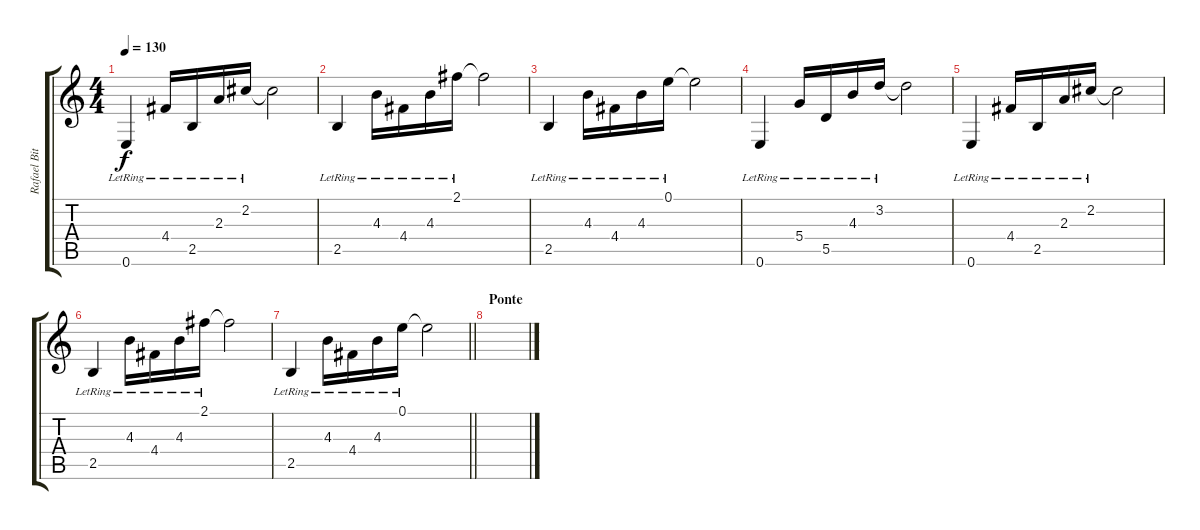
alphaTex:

\track ("Rafael Bittencourt" "Rafael Bit") {instrument acousticguitarnylon}
\staff {score tabs}
\tuning (E4 B3 G3 D3 A2 E2) {hide}
\ts (4 4)
\tempo 130
\clef g2
\ks c
0.6{lr}.4{dy f} 4.4{lr}.16 2.5{lr}.16 2.3{lr}.16 2.2{lr}.16 2.2{t}.2 |
2.5{lr}.4 4.3{lr}.16 4.4{lr}.16 4.3{lr}.16 2.1{lr}.16 2.1{t}.2 |
2.5{lr}.4 4.3{lr}.16 4.4{lr}.16 4.3{lr}.16 0.1{lr}.16 0.1{t}.2 |
0.6{lr}.4 5.4{lr}.16 5.5{lr}.16 4.3{lr}.16 3.2{lr}.16 3.2{t}.2 |
0.6{lr}.4 4.4{lr}.16 2.5{lr}.16 2.3{lr}.16 2.2{lr}.16 2.2{t}.2 |
2.5{lr}.4 4.3{lr}.16 4.4{lr}.16 4.3{lr}.16 2.1{lr}.16 2.1{t}.2 |
\barLineRight lightlight
2.5{lr}.4 4.3{lr}.16 4.4{lr}.16 4.3{lr}.16 0.1{lr}.16 0.1{t}.2 |
\section ("" "Ponte")
